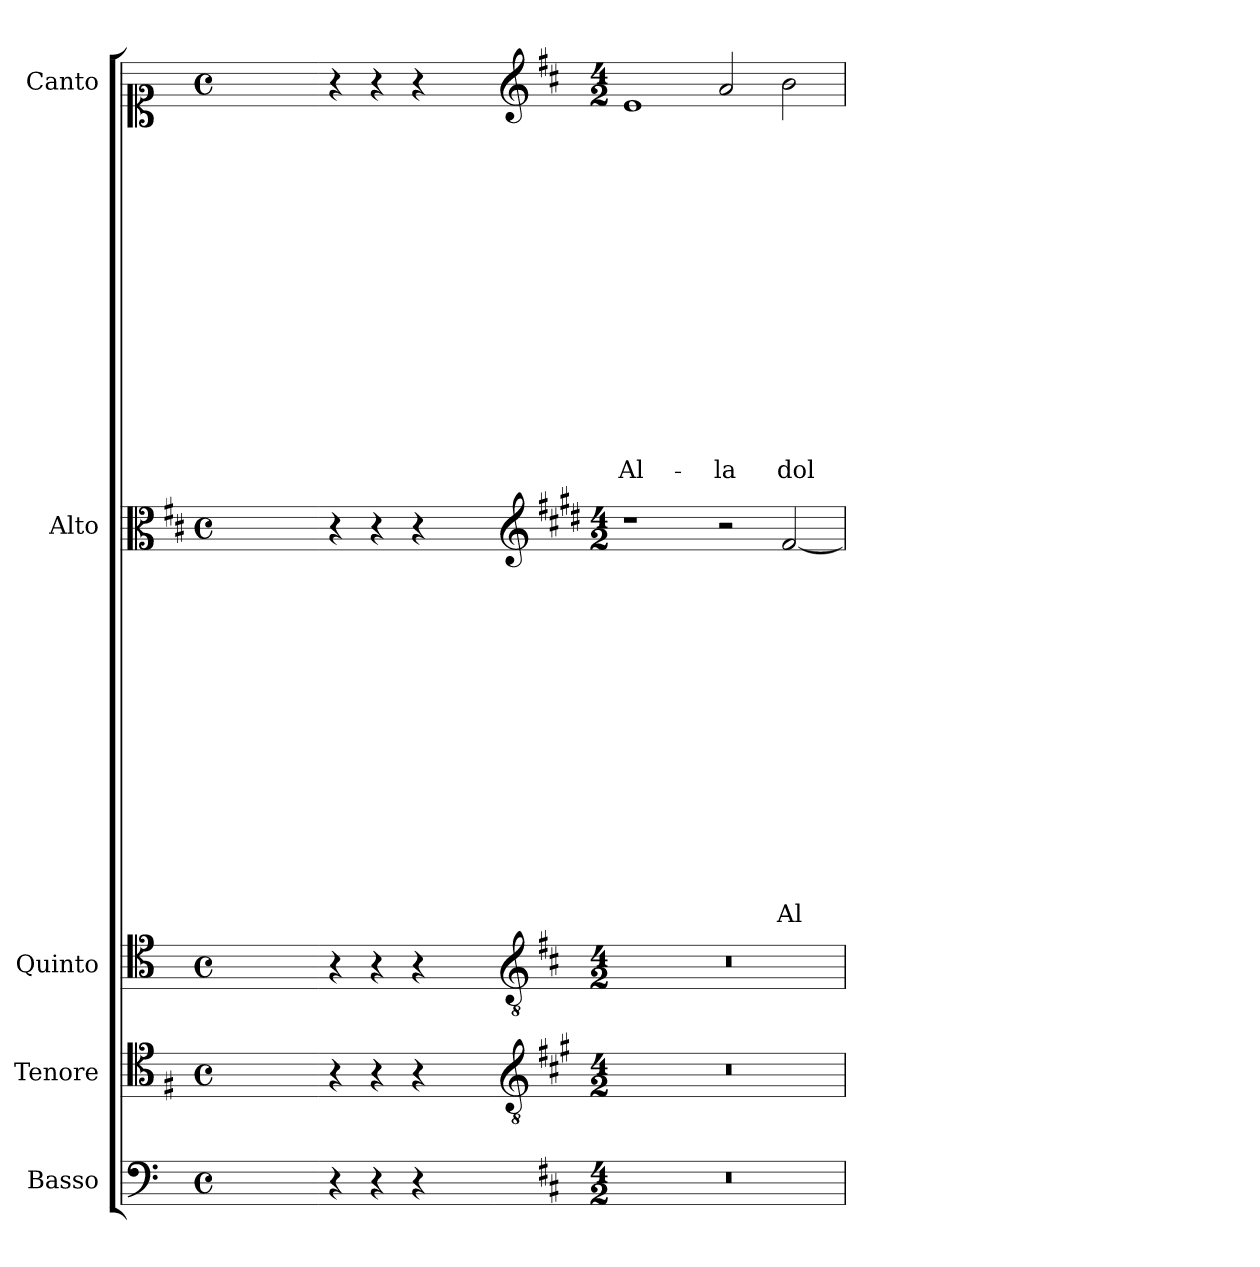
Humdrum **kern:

**kern	**kern	**kern	**kern	**text	**text	**text	**text	**text	**text	**text	**text	**text	**text	**text	**text	**text	**text	**text	**kern	**text	**text	**text	**text	**text	**text	**text	**text	**text	**text	**text	**text	**text	**text	**text
*part5	*part4	*part3	*part2	*part2	*part2	*part2	*part2	*part2	*part2	*part2	*part2	*part2	*part2	*part2	*part2	*part2	*part2	*part2	*part1	*part1	*part1	*part1	*part1	*part1	*part1	*part1	*part1	*part1	*part1	*part1	*part1	*part1	*part1	*part1
*staff5	*staff4	*staff3	*staff2	*staff2	*staff2	*staff2	*staff2	*staff2	*staff2	*staff2	*staff2	*staff2	*staff2	*staff2	*staff2	*staff2	*staff2	*staff2	*staff1	*staff1	*staff1	*staff1	*staff1	*staff1	*staff1	*staff1	*staff1	*staff1	*staff1	*staff1	*staff1	*staff1	*staff1	*staff1
*I"Basso	*I"Tenore	*I"Quinto	*I"Alto	*	*	*	*	*	*	*	*	*	*	*	*	*	*	*	*I"Canto	*	*	*	*	*	*	*	*	*	*	*	*	*	*	*
*I'B	*I'T	*	*I'A	*	*	*	*	*	*	*	*	*	*	*	*	*	*	*	*I'C	*	*	*	*	*	*	*	*	*	*	*	*	*	*	*
*clefF4	*clefC4	*clefC4	*clefC3	*	*	*	*	*	*	*	*	*	*	*	*	*	*	*	*clefC1	*	*	*	*	*	*	*	*	*	*	*	*	*	*	*
*	*ITrd4c7	*	*ITrd1c2	*	*	*	*	*	*	*	*	*	*	*	*	*	*	*	*	*	*	*	*	*	*	*	*	*	*	*	*	*	*	*
*k[]	*k[]	*k[]	*k[]	*	*	*	*	*	*	*	*	*	*	*	*	*	*	*	*k[]	*	*	*	*	*	*	*	*	*	*	*	*	*	*	*
*C:	*C:	*C:	*C:	*	*	*	*	*	*	*	*	*	*	*	*	*	*	*	*C:	*	*	*	*	*	*	*	*	*	*	*	*	*	*	*
*M4/4	*M4/4	*M4/4	*M4/4	*	*	*	*	*	*	*	*	*	*	*	*	*	*	*	*M4/4	*	*	*	*	*	*	*	*	*	*	*	*	*	*	*
*met(c)	*met(c)	*met(c)	*met(c)	*	*	*	*	*	*	*	*	*	*	*	*	*	*	*	*met(c)	*	*	*	*	*	*	*	*	*	*	*	*	*	*	*
=	=	=	=	=	=	=	=	=	=	=	=	=	=	=	=	=	=	=	=	=	=	=	=	=	=	=	=	=	=	=	=	=	=	=
1ryy	1ryy	1ryy	1ryy	.	.	.	.	.	.	.	.	.	.	.	.	.	.	.	1ryy	.	.	.	.	.	.	.	.	.	.	.	.	.	.	.
=1X-	=1X-	=1X-	=1X-	=1X-	=1X-	=1X-	=1X-	=1X-	=1X-	=1X-	=1X-	=1X-	=1X-	=1X-	=1X-	=1X-	=1X-	=1X-	=1X-	=1X-	=1X-	=1X-	=1X-	=1X-	=1X-	=1X-	=1X-	=1X-	=1X-	=1X-	=1X-	=1X-	=1X-	=1X-
4r	4r	4r	4r	.	.	.	.	.	.	.	.	.	.	.	.	.	.	.	4r	.	.	.	.	.	.	.	.	.	.	.	.	.	.	.
4r	4r	4r	4r	.	.	.	.	.	.	.	.	.	.	.	.	.	.	.	4r	.	.	.	.	.	.	.	.	.	.	.	.	.	.	.
4r	4r	4r	4r	.	.	.	.	.	.	.	.	.	.	.	.	.	.	.	4r	.	.	.	.	.	.	.	.	.	.	.	.	.	.	.
4ryy	4ryy	4ryy	4ryy	.	.	.	.	.	.	.	.	.	.	.	.	.	.	.	4ryy	.	.	.	.	.	.	.	.	.	.	.	.	.	.	.
=1-	=1-	=1-	=1-	=1-	=1-	=1-	=1-	=1-	=1-	=1-	=1-	=1-	=1-	=1-	=1-	=1-	=1-	=1-	=1-	=1-	=1-	=1-	=1-	=1-	=1-	=1-	=1-	=1-	=1-	=1-	=1-	=1-	=1-	=1-
*	*clefGv2	*clefGv2	*clefG2	*	*	*	*	*	*	*	*	*	*	*	*	*	*	*	*clefG2	*	*	*	*	*	*	*	*	*	*	*	*	*	*	*
*k[f#c#]	*k[f#c#]	*k[f#c#]	*k[f#c#]	*	*	*	*	*	*	*	*	*	*	*	*	*	*	*	*k[f#c#]	*	*	*	*	*	*	*	*	*	*	*	*	*	*	*
*D:	*D:	*D:	*D:	*	*	*	*	*	*	*	*	*	*	*	*	*	*	*	*D:	*	*	*	*	*	*	*	*	*	*	*	*	*	*	*
*M4/2	*M4/2	*M4/2	*M4/2	*	*	*	*	*	*	*	*	*	*	*	*	*	*	*	*M4/2	*	*	*	*	*	*	*	*	*	*	*	*	*	*	*
!	!	!	!	!	!	!	!	!	!	!	!	!	!	!	!	!	!	!	!	!	!	!	!	!	!	!	!	!	!	!	!	!	!	!LO:LY:b
0r	0r	0r	1r	.	.	.	.	.	.	.	.	.	.	.	.	.	.	.	1e	.	.	.	.	.	.	.	.	.	.	.	.	.	.	Al-
!	!	!	!	!	!	!	!	!	!	!	!	!	!	!	!	!	!	!	!	!	!	!	!	!	!	!	!	!	!	!	!	!	!	!LO:LY:b
.	.	.	2r	.	.	.	.	.	.	.	.	.	.	.	.	.	.	.	2a/	.	.	.	.	.	.	.	.	.	.	.	.	.	.	-la
!	!	!	!	!	!	!	!	!	!	!	!	!	!	!	!	!	!	!LO:LY:b	!	!	!	!	!	!	!	!	!	!	!	!	!	!	!	!LO:LY:b
.	.	.	[2e/	.	.	.	.	.	.	.	.	.	.	.	.	.	.	Al-	2b\	.	.	.	.	.	.	.	.	.	.	.	.	.	.	dol-
=	=	=	=	=	=	=	=	=	=	=	=	=	=	=	=	=	=	=	=	=	=	=	=	=	=	=	=	=	=	=	=	=	=	=
*-	*-	*-	*-	*-	*-	*-	*-	*-	*-	*-	*-	*-	*-	*-	*-	*-	*-	*-	*-	*-	*-	*-	*-	*-	*-	*-	*-	*-	*-	*-	*-	*-	*-	*-
